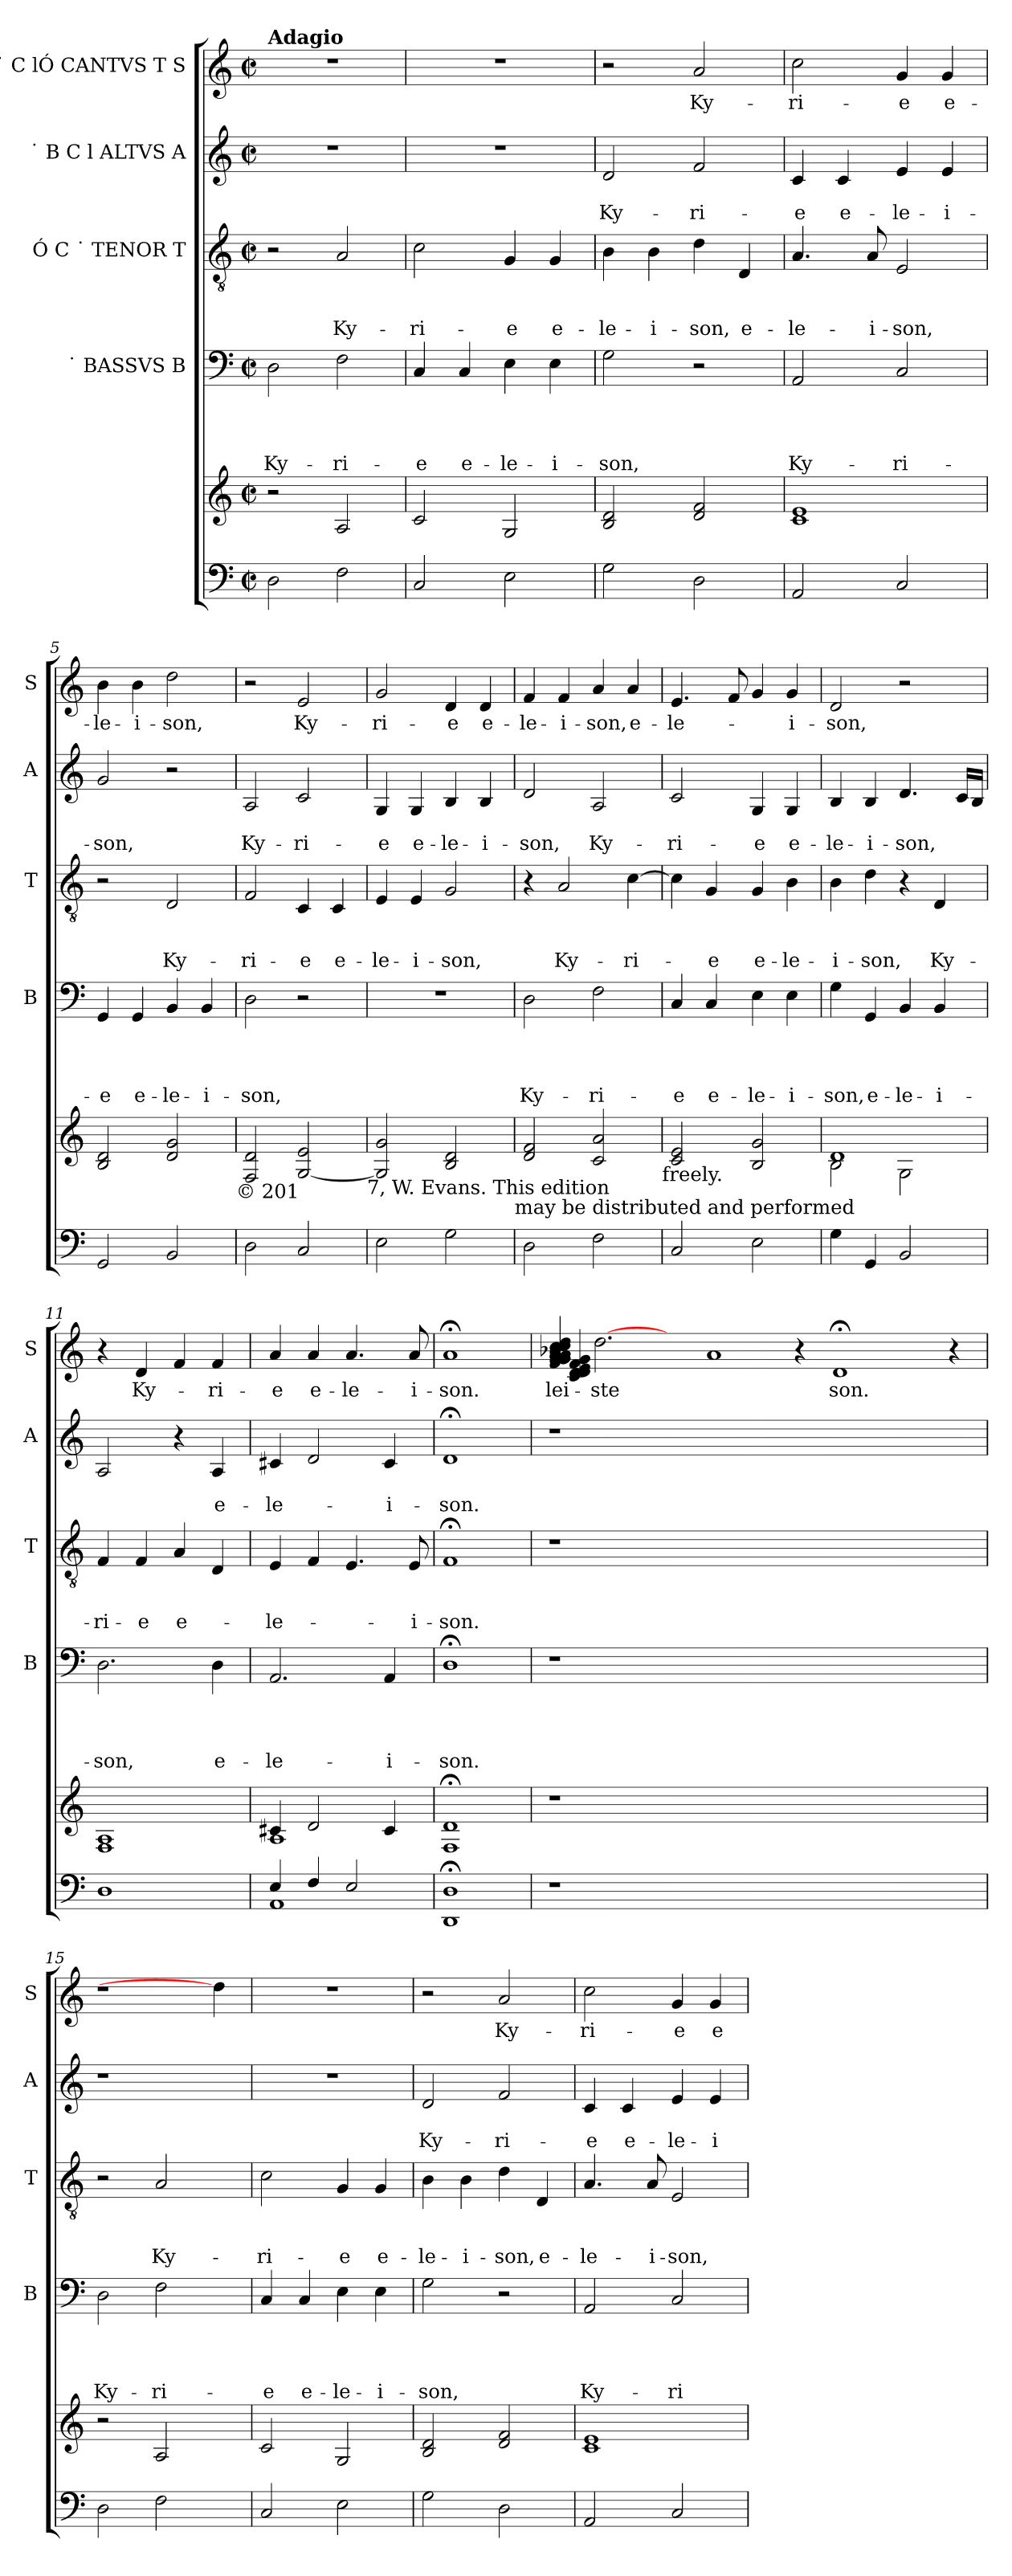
**kern	**kern	**kern	**text	**text	**text	**text	**kern	**text	**text	**text	**kern	**text	**text	**kern	**text
*part6	*part5	*part4	*part4	*part4	*part4	*part4	*part3	*part3	*part3	*part3	*part2	*part2	*part2	*part1	*part1
*staff6	*staff5	*staff4	*staff4	*staff4	*staff4	*staff4	*staff3	*staff3	*staff3	*staff3	*staff2	*staff2	*staff2	*staff1	*staff1
*	*	*I"˙ BASSVS B	*	*	*	*	*I"Ó C ˙ TENOR T	*	*	*	*I"˙ B C l ALTVS A	*	*	*I"˙ C lÓ CANTVS T S	*
*	*	*I'B	*	*	*	*	*I'T	*	*	*	*I'A	*	*	*I'S	*
!!LO:PB:g=z
*clefF4	*clefG2	*clefF4	*	*	*	*	*clefGv2	*	*	*	*clefG2	*	*	*clefG2	*
*k[]	*k[]	*k[]	*	*	*	*	*k[]	*	*	*	*k[]	*	*	*k[]	*
*C:	*C:	*C:	*	*	*	*	*C:	*	*	*	*C:	*	*	*C:	*
*M2/2	*M2/2	*M2/2	*	*	*	*	*M2/2	*	*	*	*M2/2	*	*	*M2/2	*
*met(c|)	*met(c|)	*met(c|)	*	*	*	*	*met(c|)	*	*	*	*met(c|)	*	*	*met(c|)	*
*MM84	*MM84	*MM84	*	*	*	*	*MM84	*	*	*	*MM84	*	*	*MM84	*
=1	=1	=1	=1	=1	=1	=1	=1	=1	=1	=1	=1	=1	=1	=1	=1
!	!	!	!	!	!	!	!	!	!	!	!	!	!	!LO:TX:a:B:t=Adagio	!
!	!	!	!	!	!	!LO:LY:b	!	!	!	!	!	!	!	!	!
2D\	2r	2D\	.	.	.	Ky-	2r	.	.	.	1r	.	.	1r	.
!	!	!	!	!	!	!LO:LY:b	!	!	!	!LO:LY:b	!	!	!	!	!
2F\	2A/	2F\	.	.	.	-ri-	2A/	.	.	Ky-	.	.	.	.	.
=2	=2	=2	=2	=2	=2	=2	=2	=2	=2	=2	=2	=2	=2	=2	=2
!	!	!	!	!	!	!LO:LY:b	!	!	!	!LO:LY:b	!	!	!	!	!
2C/	2c/	4C/	.	.	.	-e	2c\	.	.	-ri-	1r	.	.	1r	.
!	!	!	!	!	!	!LO:LY:b	!	!	!	!	!	!	!	!	!
.	.	4C/	.	.	.	e-	.	.	.	.	.	.	.	.	.
!	!	!	!	!	!	!LO:LY:b	!	!	!	!LO:LY:b	!	!	!	!	!
2E\	2G/	4E\	.	.	.	-le-	4G/	.	.	-e	.	.	.	.	.
!	!	!	!	!	!	!LO:LY:b	!	!	!	!LO:LY:b	!	!	!	!	!
.	.	4E\	.	.	.	-i-	4G/	.	.	e-	.	.	.	.	.
=3	=3	=3	=3	=3	=3	=3	=3	=3	=3	=3	=3	=3	=3	=3	=3
!	!	!	!	!	!	!LO:LY:b	!	!	!	!LO:LY:b	!	!	!LO:LY:b	!	!
2G\	2B/ 2d/	2G\	.	.	.	-son,	4B\	.	.	-le-	2d/	.	Ky-	2r	.
!	!	!	!	!	!	!	!	!	!	!LO:LY:b	!	!	!	!	!
.	.	.	.	.	.	.	4B\	.	.	-i-	.	.	.	.	.
!	!	!	!	!	!	!	!	!	!	!LO:LY:b	!	!	!LO:LY:b	!	!LO:LY:b
2D\	2d/ 2f/	2r	.	.	.	.	4d\	.	.	-son,	2f/	.	-ri-	2a/	Ky-
!	!	!	!	!	!	!	!	!	!	!LO:LY:b	!	!	!	!	!
.	.	.	.	.	.	.	4D/	.	.	e-	.	.	.	.	.
=4	=4	=4	=4	=4	=4	=4	=4	=4	=4	=4	=4	=4	=4	=4	=4
!	!	!	!	!	!	!LO:LY:b	!	!	!	!LO:LY:b	!	!	!LO:LY:b	!	!LO:LY:b
2AA/	1c 1e	2AA/	.	.	.	Ky-	4.A/	.	.	-le-	4c/	.	-e	2cc\	-ri-
!	!	!	!	!	!	!	!	!	!	!	!	!	!LO:LY:b	!	!
.	.	.	.	.	.	.	.	.	.	.	4c/	.	e-	.	.
!	!	!	!	!	!	!	!	!	!	!LO:LY:b	!	!	!	!	!
.	.	.	.	.	.	.	8A/	.	.	-i-	.	.	.	.	.
!	!	!	!	!	!	!LO:LY:b	!	!	!	!LO:LY:b	!	!	!LO:LY:b	!	!LO:LY:b
2C/	.	2C/	.	.	.	-ri-	2E/	.	.	-son,	4e/	.	-le-	4g/	-e
!	!	!	!	!	!	!	!	!	!	!	!	!	!LO:LY:b	!	!LO:LY:b
.	.	.	.	.	.	.	.	.	.	.	4e/	.	-i-	4g/	e-
!!LO:LB:g=z
=5	=5	=5	=5	=5	=5	=5	=5	=5	=5	=5	=5	=5	=5	=5	=5
!	!	!	!	!	!	!LO:LY:b	!	!	!	!	!	!	!LO:LY:b	!	!LO:LY:b
2GG/	2B/ 2d/	4GG/	.	.	.	-e	2r	.	.	.	2g/	.	-son,	4b\	-le-
!	!	!	!	!	!	!LO:LY:b	!	!	!	!	!	!	!	!	!LO:LY:b
.	.	4GG/	.	.	.	e-	.	.	.	.	.	.	.	4b\	-i-
!	!	!	!	!	!	!LO:LY:b	!	!	!	!LO:LY:b	!	!	!	!	!LO:LY:b
2BB/	2d/ 2g/	4BB/	.	.	.	-le-	2D/	.	.	Ky-	2r	.	.	2dd\	-son,
!	!	!	!	!	!	!LO:LY:b	!	!	!	!	!	!	!	!	!
.	.	4BB/	.	.	.	-i-	.	.	.	.	.	.	.	.	.
!	!LO:TX:b:t=© 201	!	!	!	!	!	!	!	!	!	!	!	!	!	!
=6	=6	=6	=6	=6	=6	=6	=6	=6	=6	=6	=6	=6	=6	=6	=6
!	!	!	!	!	!	!LO:LY:b	!	!	!	!LO:LY:b	!	!	!LO:LY:b	!	!
2D\	2F/ 2d/	2D\	.	.	.	-son,	2F/	.	.	-ri-	2A/	.	Ky-	2r	.
!	!	!	!	!	!	!	!	!	!	!LO:LY:b	!	!	!LO:LY:b	!	!LO:LY:b
2C/	[<2G/ 2e/	2r	.	.	.	.	4C/	.	.	-e	2c/	.	-ri-	2e/	Ky-
!	!	!	!	!	!	!	!	!	!	!LO:LY:b	!	!	!	!	!
.	.	.	.	.	.	.	4C/	.	.	e-	.	.	.	.	.
!	!LO:TX:b:t=7, W. Evans. This edition	!	!	!	!	!	!	!	!	!	!	!	!	!	!
=7	=7	=7	=7	=7	=7	=7	=7	=7	=7	=7	=7	=7	=7	=7	=7
!	!	!	!	!	!	!	!	!	!	!LO:LY:b	!	!	!LO:LY:b	!	!LO:LY:b
2E\	2G/] 2g/	1r	.	.	.	.	4E/	.	.	-le-	4G/	.	-e	2g/	-ri-
!	!	!	!	!	!	!	!	!	!	!LO:LY:b	!	!	!LO:LY:b	!	!
.	.	.	.	.	.	.	4E/	.	.	-i-	4G/	.	e-	.	.
!	!	!	!	!	!	!	!	!	!	!LO:LY:b	!	!	!LO:LY:b	!	!LO:LY:b
2G\	2B/ 2d/	.	.	.	.	.	2G/	.	.	-son,	4B/	.	-le-	4d/	-e
!	!	!	!	!	!	!	!	!	!	!	!	!	!LO:LY:b	!	!LO:LY:b
.	.	.	.	.	.	.	.	.	.	.	4B/	.	-i-	4d/	e-
!	!LO:TX:b:t=may be distributed and performed	!	!	!	!	!	!	!	!	!	!	!	!	!	!
=8	=8	=8	=8	=8	=8	=8	=8	=8	=8	=8	=8	=8	=8	=8	=8
!	!	!	!	!	!	!LO:LY:b	!	!	!	!	!	!	!LO:LY:b	!	!LO:LY:b
2D\	2d/ 2f/	2D\	.	.	.	Ky-	4r	.	.	.	2d/	.	-son,	4f/	-le-
!	!	!	!	!	!	!	!	!	!	!LO:LY:b	!	!	!	!	!LO:LY:b
.	.	.	.	.	.	.	2A/	.	.	Ky-	.	.	.	4f/	-i-
!	!	!	!	!	!	!LO:LY:b	!	!	!	!	!	!	!LO:LY:b	!	!LO:LY:b
2F\	2c/ 2a/	2F\	.	.	.	-ri-	.	.	.	.	2A/	.	Ky-	4a/	-son,
!	!	!	!	!	!	!	!	!	!	!LO:LY:b	!	!	!	!	!LO:LY:b
.	.	.	.	.	.	.	[>4c\	.	.	-ri-	.	.	.	4a/	e-
!	!LO:TX:b:t=freely.	!	!	!	!	!	!	!	!	!	!	!	!	!	!
!!LO:PB:g=z
=9	=9	=9	=9	=9	=9	=9	=9	=9	=9	=9	=9	=9	=9	=9	=9
!	!	!	!	!	!	!LO:LY:b	!	!	!	!	!	!	!LO:LY:b	!	!LO:LY:b
2C/	2c/ 2e/	4C/	.	.	.	-e	4c\]	.	.	.	2c/	.	-ri-	4.e/	-le-
!	!	!	!	!	!	!LO:LY:b	!	!	!	!LO:LY:b	!	!	!	!	!
.	.	4C/	.	.	.	e-	4G/	.	.	-e	.	.	.	.	.
.	.	.	.	.	.	.	.	.	.	.	.	.	.	8f/	.
!	!	!	!	!	!	!LO:LY:b	!	!	!	!LO:LY:b	!	!	!LO:LY:b	!	!
2E\	2B/ 2g/	4E\	.	.	.	-le-	4G/	.	.	e-	4G/	.	-e	4g/	.
!	!	!	!	!	!	!LO:LY:b	!	!	!	!LO:LY:b	!	!	!LO:LY:b	!	!LO:LY:b
.	.	4E\	.	.	.	-i-	4B\	.	.	-le-	4G/	.	e-	4g/	-i-
=10	=10	=10	=10	=10	=10	=10	=10	=10	=10	=10	=10	=10	=10	=10	=10
*	*^	*	*	*	*	*	*	*	*	*	*	*	*	*	*
!	!	!	!	!	!	!	!LO:LY:b	!	!	!	!LO:LY:b	!	!	!LO:LY:b	!	!LO:LY:b
4G\	1d	2B\	4G\	.	.	.	-son,	4B\	.	.	-i-	4B/	.	-le-	2d/	-son,
!	!	!	!	!	!	!	!LO:LY:b	!	!	!	!LO:LY:b	!	!	!LO:LY:b	!	!
4GG/	.	.	4GG/	.	.	.	e-	4d\	.	.	-son,	4B/	.	-i-	.	.
!	!	!	!	!	!	!	!LO:LY:b	!	!	!	!	!	!	!LO:LY:b	!	!
2BB/	.	2G\	4BB/	.	.	.	-le-	4r	.	.	.	4.d/	.	-son,	2r	.
!	!	!	!	!	!	!	!LO:LY:b	!	!	!	!LO:LY:b	!	!	!	!	!
.	.	.	4BB/	.	.	.	-i-	4D/	.	.	Ky-	.	.	.	.	.
.	.	.	.	.	.	.	.	.	.	.	.	16c/LL	.	.	.	.
.	.	.	.	.	.	.	.	.	.	.	.	16B/JJ	.	.	.	.
*	*v	*v	*	*	*	*	*	*	*	*	*	*	*	*	*	*
=11	=11	=11	=11	=11	=11	=11	=11	=11	=11	=11	=11	=11	=11	=11	=11
!	!	!	!	!	!	!LO:LY:b	!	!	!	!LO:LY:b	!	!	!	!	!
1D	1F 1A	2.D\	.	.	.	-son,	4F/	.	.	-ri-	2A/	.	.	4r	.
!	!	!	!	!	!	!	!	!	!	!LO:LY:b	!	!	!	!	!LO:LY:b
.	.	.	.	.	.	.	4F/	.	.	-e	.	.	.	4d/	Ky-
!	!	!	!	!	!	!	!	!	!	!LO:LY:b	!	!	!	!	!
.	.	.	.	.	.	.	4A/	.	.	e-	4r	.	.	4f/	.
!	!	!	!	!	!	!LO:LY:b	!	!	!	!	!	!	!LO:LY:b	!	!LO:LY:b
.	.	4D\	.	.	.	e-	4D/	.	.	.	4A/	.	e-	4f/	-ri-
=12	=12	=12	=12	=12	=12	=12	=12	=12	=12	=12	=12	=12	=12	=12	=12
*^	*^	*	*	*	*	*	*	*	*	*	*	*	*	*	*
!	!	!	!	!	!	!	!	!LO:LY:b	!	!	!	!LO:LY:b	!	!	!LO:LY:b	!	!LO:LY:b
4E/	1AA	4c#X/	1A	2.AA/	.	.	.	-le-	4E/	.	.	-le-	4c#X/	.	-le-	4a/	-e
!	!	!	!	!	!	!	!	!	!	!	!	!	!	!	!	!	!LO:LY:b
4F/	.	2d/	.	.	.	.	.	.	4F/	.	.	.	2d/	.	.	4a/	e-
!	!	!	!	!	!	!	!	!	!	!	!	!	!	!	!	!	!LO:LY:b
2E/	.	.	.	.	.	.	.	.	4.E/	.	.	.	.	.	.	4.a/	-le-
!	!	!	!	!	!	!	!	!LO:LY:b	!	!	!	!	!	!	!LO:LY:b	!	!
.	.	4c#/	.	4AA/	.	.	.	-i-	.	.	.	.	4c#/	.	-i-	.	.
!	!	!	!	!	!	!	!	!	!	!	!	!LO:LY:b	!	!	!	!	!LO:LY:b
.	.	.	.	.	.	.	.	.	8E/	.	.	-i-	.	.	.	8a/	-i-
*v	*v	*	*	*	*	*	*	*	*	*	*	*	*	*	*	*	*
*	*v	*v	*	*	*	*	*	*	*	*	*	*	*	*	*	*
=13	=13	=13	=13	=13	=13	=13	=13	=13	=13	=13	=13	=13	=13	=13	=13
!	!	!	!	!	!	!LO:LY:b	!	!	!	!LO:LY:b	!	!	!LO:LY:b	!	!LO:LY:b
1DD; 1D;	1F; 1d;	1D;<	.	.	.	-son.	1F;	.	.	-son.	1d;	.	-son.	1a;	-son.
!!LO:LB:g=z
=14	=14	=14	=14	=14	=14	=14	=14	=14	=14	=14	=14	=14	=14	=14	=14
!	!	!	!	!	!	!	!	!	!	!	!	!	!	!	!LO:LY:b
*	*	*	*	*	*	*	*	*	*	*	*	*	*	*^	*
1r	1r	1r	.	.	.	.	1r	.	.	.	1r	.	.	4f/ 4g/ 4g/ 4g/ 4a/ 4a/ 4a/ 4a/ 4b-X/ 4cc/ 4cc/ 4dd/	4c/ 4d/ 4d/ 4e/ 4f/ 4g/	-lei-
!	!	!	!	!	!	!	!	!	!	!	!	!	!	!	!	!LO:LY:b
.	.	.	.	.	.	.	.	.	.	.	.	.	.	[2.dd	2%7ryy	-ste
0ryy	0ryy	0ryy	.	.	.	.	0ryy	.	.	.	0ryy	.	.	4ryy	.	.
.	.	.	.	.	.	.	.	.	.	.	.	.	.	1a	.	.
.	.	.	.	.	.	.	.	.	.	.	.	.	.	4r	.	.
!	!	!	!	!	!	!	!	!	!	!	!	!	!	!	!	!LO:LY:b
.	.	.	.	.	.	.	.	.	.	.	.	.	.	1d;	.	son.
2.ryy	2.ryy	2.ryy	.	.	.	.	2.ryy	.	.	.	2.ryy	.	.	.	.	.
.	.	.	.	.	.	.	.	.	.	.	.	.	.	4r	.	.
*	*	*	*	*	*	*	*	*	*	*	*	*	*	*v	*v	*
!!LO:LB:g=z
=15	=15	=15	=15	=15	=15	=15	=15	=15	=15	=15	=15	=15	=15	=15	=15
!	!	!	!	!	!	!LO:LY:b	!	!	!	!	!	!	!	!	!
2D\	2r	2D\	.	.	.	Ky-	2r	.	.	.	1r	.	.	1r	.
!	!	!	!	!	!	!LO:LY:b	!	!	!	!LO:LY:b	!	!	!	!	!
2F\	2A/	2F\	.	.	.	-ri-	2A/	.	.	Ky-	.	.	.	.	.
4ryy	4ryy	4ryy	.	.	.	.	4ryy	.	.	.	4ryy	.	.	4dd]	.
=16	=16	=16	=16	=16	=16	=16	=16	=16	=16	=16	=16	=16	=16	=16	=16
!	!	!	!	!	!	!LO:LY:b	!	!	!	!LO:LY:b	!	!	!	!	!
2C/	2c/	4C/	.	.	.	-e	2c\	.	.	-ri-	1r	.	.	1r	.
!	!	!	!	!	!	!LO:LY:b	!	!	!	!	!	!	!	!	!
.	.	4C/	.	.	.	e-	.	.	.	.	.	.	.	.	.
!	!	!	!	!	!	!LO:LY:b	!	!	!	!LO:LY:b	!	!	!	!	!
2E\	2G/	4E\	.	.	.	-le-	4G/	.	.	-e	.	.	.	.	.
!	!	!	!	!	!	!LO:LY:b	!	!	!	!LO:LY:b	!	!	!	!	!
.	.	4E\	.	.	.	-i-	4G/	.	.	e-	.	.	.	.	.
=17	=17	=17	=17	=17	=17	=17	=17	=17	=17	=17	=17	=17	=17	=17	=17
!	!	!	!	!	!	!LO:LY:b	!	!	!	!LO:LY:b	!	!	!LO:LY:b	!	!
2G\	2B/ 2d/	2G\	.	.	.	-son,	4B\	.	.	-le-	2d/	.	Ky-	2r	.
!	!	!	!	!	!	!	!	!	!	!LO:LY:b	!	!	!	!	!
.	.	.	.	.	.	.	4B\	.	.	-i-	.	.	.	.	.
!	!	!	!	!	!	!	!	!	!	!LO:LY:b	!	!	!LO:LY:b	!	!LO:LY:b
2D\	2d/ 2f/	2r	.	.	.	.	4d\	.	.	-son,	2f/	.	-ri-	2a/	Ky-
!	!	!	!	!	!	!	!	!	!	!LO:LY:b	!	!	!	!	!
.	.	.	.	.	.	.	4D/	.	.	e-	.	.	.	.	.
=18	=18	=18	=18	=18	=18	=18	=18	=18	=18	=18	=18	=18	=18	=18	=18
!	!	!	!	!	!	!LO:LY:b	!	!	!	!LO:LY:b	!	!	!LO:LY:b	!	!LO:LY:b
2AA/	1c 1e	2AA/	.	.	.	Ky-	4.A/	.	.	-le-	4c/	.	-e	2cc\	-ri-
!	!	!	!	!	!	!	!	!	!	!	!	!	!LO:LY:b	!	!
.	.	.	.	.	.	.	.	.	.	.	4c/	.	e-	.	.
!	!	!	!	!	!	!	!	!	!	!LO:LY:b	!	!	!	!	!
.	.	.	.	.	.	.	8A/	.	.	-i-	.	.	.	.	.
!	!	!	!	!	!	!LO:LY:b	!	!	!	!LO:LY:b	!	!	!LO:LY:b	!	!LO:LY:b
2C/	.	2C/	.	.	.	-ri-	2E/	.	.	-son,	4e/	.	-le-	4g/	-e
!	!	!	!	!	!	!	!	!	!	!	!	!	!LO:LY:b	!	!LO:LY:b
.	.	.	.	.	.	.	.	.	.	.	4e/	.	-i-	4g/	e-
=	=	=	=	=	=	=	=	=	=	=	=	=	=	=	=
*-	*-	*-	*-	*-	*-	*-	*-	*-	*-	*-	*-	*-	*-	*-	*-
